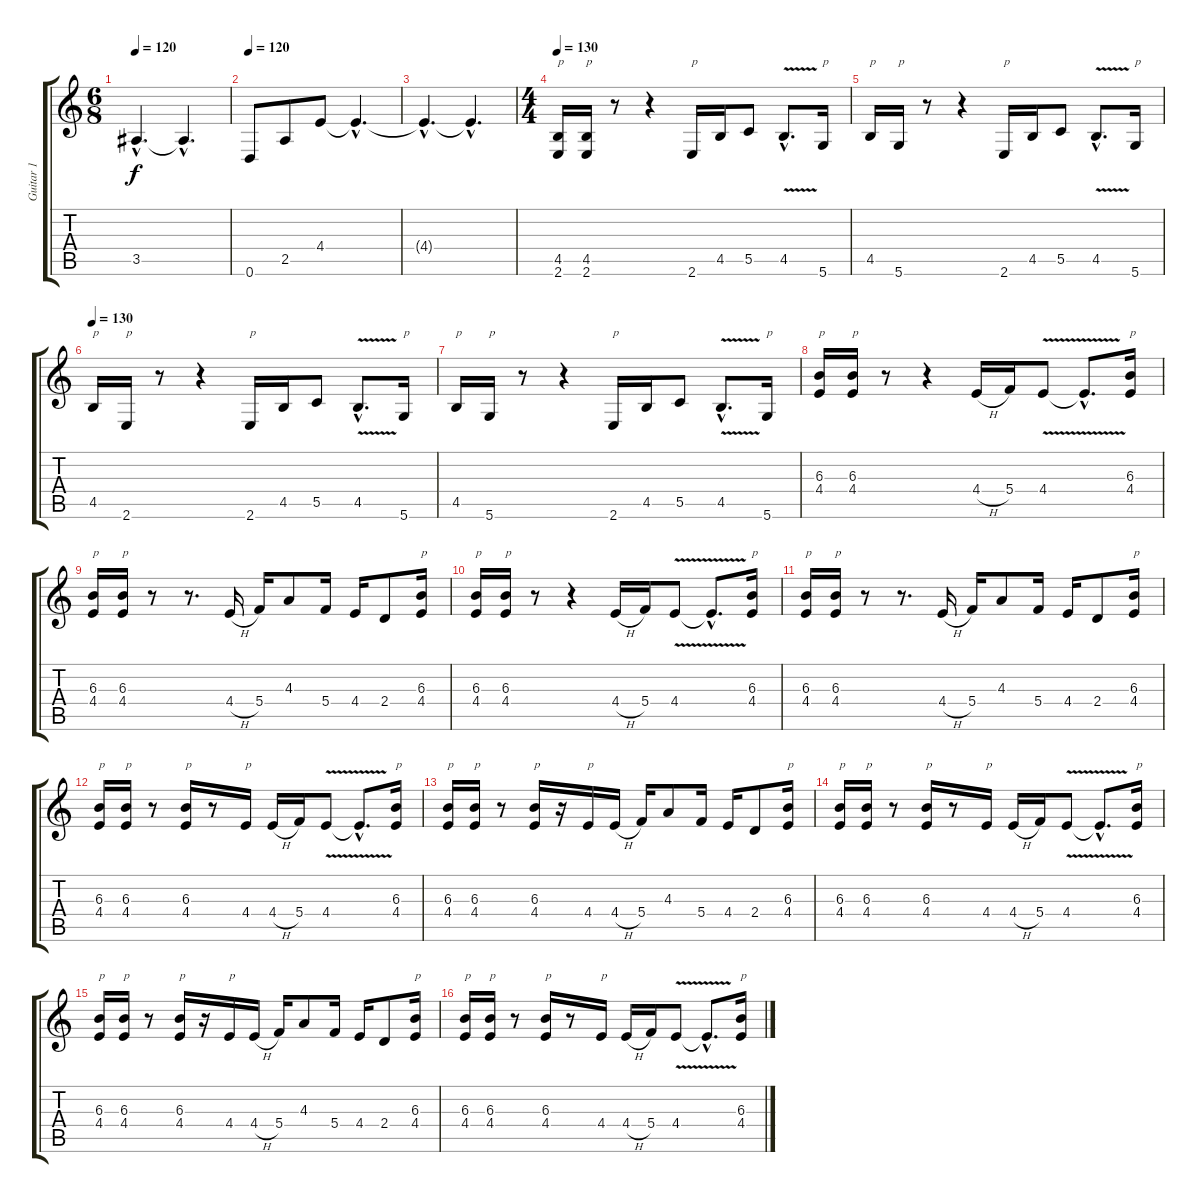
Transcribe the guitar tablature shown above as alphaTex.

\track ("Guitar 1" "Guitar 1") {instrument distortionguitar}
\staff {score tabs}
\tuning (D4 A3 F3 C3 G2 D2) {hide}
\ts (6 8)
\tempo 120
\clef g2
\ks c
3.5{hac t}.4{d dy f} 3.5{hac t}.4{d} |
\tempo 120
0.6.8 2.5.8 4.4.8 4.4{hac t}.4{d} |
4.4{hac t}.4{d} 4.4{hac t}.4{d} |
\ts (4 4)
\tempo 130
(4.5 2.6).16{txt "p"} (4.5 2.6).16{txt "p"} r.8 r.4 2.6.16{txt "p"} 4.5.16 5.5.8 4.5{v hac}.8{d} 5.6.16{txt "p"} |
4.5.16{txt "p"} 5.6.16{txt "p"} r.8 r.4 2.6.16{txt "p"} 4.5.16 5.5.8 4.5{v hac}.8{d} 5.6.16{txt "p"} |
\tempo 130
4.5.16{txt "p"} 2.6.16{txt "p"} r.8 r.4 2.6.16{txt "p"} 4.5.16 5.5.8 4.5{v hac}.8{d} 5.6.16{txt "p"} |
4.5.16{txt "p"} 5.6.16{txt "p"} r.8 r.4 2.6.16{txt "p"} 4.5.16 5.5.8 4.5{v hac}.8{d} 5.6.16{txt "p"} |
(6.3 4.4).16{txt "p"} (6.3 4.4).16{txt "p"} r.8 r.4 4.4{h}.16 5.4.16 4.4{v}.8 4.4{hac t}.8{d} (6.3 4.4).16{txt "p"} |
(6.3 4.4).16{txt "p"} (6.3 4.4).16{txt "p"} r.8 r.8{d} 4.4{h}.16 5.4.16 4.3.8 5.4.16 4.4.16 2.4.8 (6.3 4.4).16{txt "p"} |
(6.3 4.4).16{txt "p"} (6.3 4.4).16{txt "p"} r.8 r.4 4.4{h}.16 5.4.16 4.4{v}.8 4.4{hac t}.8{d} (6.3 4.4).16{txt "p"} |
(6.3 4.4).16{txt "p"} (6.3 4.4).16{txt "p"} r.8 r.8{d} 4.4{h}.16 5.4.16 4.3.8 5.4.16 4.4.16 2.4.8 (6.3 4.4).16{txt "p"} |
(6.3 4.4).16{txt "p"} (6.3 4.4).16{txt "p"} r.8 (6.3 4.4).16{txt "p"} r.8 4.4.16{txt "p"} 4.4{h}.16 5.4.16 4.4{v}.8 4.4{hac t}.8{d} (6.3 4.4).16{txt "p"} |
(6.3 4.4).16{txt "p"} (6.3 4.4).16{txt "p"} r.8 (6.3 4.4).16{txt "p"} r.16 4.4.16{txt "p"} 4.4{h}.16 5.4.16 4.3.8 5.4.16 4.4.16 2.4.8 (6.3 4.4).16{txt "p"} |
(6.3 4.4).16{txt "p"} (6.3 4.4).16{txt "p"} r.8 (6.3 4.4).16{txt "p"} r.8 4.4.16{txt "p"} 4.4{h}.16 5.4.16 4.4{v}.8 4.4{hac t}.8{d} (6.3 4.4).16{txt "p"} |
(6.3 4.4).16{txt "p"} (6.3 4.4).16{txt "p"} r.8 (6.3 4.4).16{txt "p"} r.16 4.4.16{txt "p"} 4.4{h}.16 5.4.16 4.3.8 5.4.16 4.4.16 2.4.8 (6.3 4.4).16{txt "p"} |
(6.3 4.4).16{txt "p"} (6.3 4.4).16{txt "p"} r.8 (6.3 4.4).16{txt "p"} r.8 4.4.16{txt "p"} 4.4{h}.16 5.4.16 4.4{v}.8 4.4{hac t}.8{d} (6.3 4.4).16{txt "p"}
